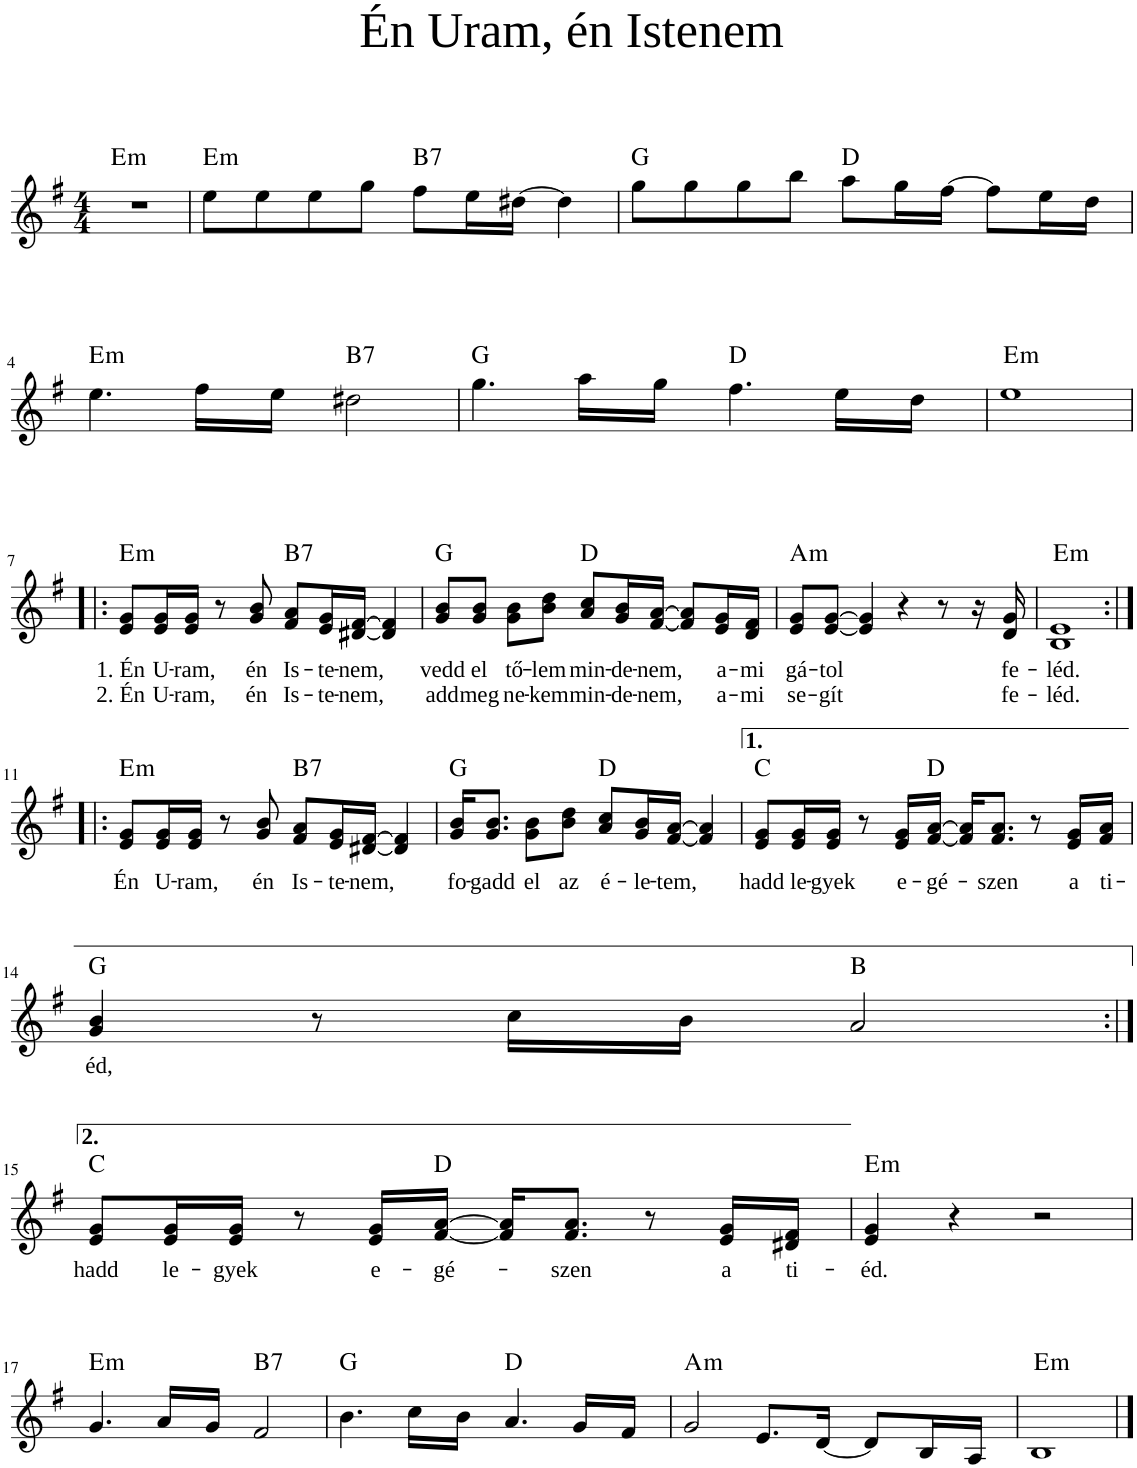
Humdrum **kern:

**kern	**text	**text	**harte
*part1	*part1	*part1	*part1
*staff1	*staff1	*staff1	*
*I"Voice	*	*	*
*clefG2	*	*	*
*k[f#]	*	*	*
*M4/4	*	*	*
=1	=1	=1	=1
!	!	!	!LO:H:kt=m
1r	.	.	E:min
=2	=2	=2	=2
!	!	!	!LO:H:kt=m
8ee\L	.	.	E:min
8ee\	.	.	.
8ee\	.	.	.
8gg\J	.	.	.
!	!	!	!LO:H:kt=7
8ff#\L	.	.	B:7
16ee\L	.	.	.
[16dd#X\JJ	.	.	.
4dd#\]	.	.	.
=3	=3	=3	=3
8gg\L	.	.	G:maj
8gg\	.	.	.
8gg\	.	.	.
8bb\J	.	.	.
8aa\L	.	.	D:maj
16gg\L	.	.	.
[16ff#\JJ	.	.	.
8ff#\L]	.	.	.
16ee\L	.	.	.
16dd\JJ	.	.	.
!!LO:LB:g=z
=4	=4	=4	=4
!	!	!	!LO:H:kt=m
4.ee\	.	.	E:min
16ff#\LL	.	.	.
16ee\JJ	.	.	.
!	!	!	!LO:H:kt=7
2dd#X\	.	.	B:7
=5	=5	=5	=5
4.gg\	.	.	G:maj
16aa\LL	.	.	.
16gg\JJ	.	.	.
4.ff#\	.	.	D:maj
16ee\LL	.	.	.
16dd\JJ	.	.	.
=6	=6	=6	=6
!	!	!	!LO:H:kt=m
1ee	.	.	E:min
!!LO:LB:g=z
=7!|:	=7!|:	=7!|:	=7!|:
!	!LO:LY:b	!LO:LY:b	!LO:H:kt=m
8e/ 8g/L	1. Én	2. Én	E:min
!	!LO:LY:b	!LO:LY:b	!
16e/ 16g/L	U-	U-	.
!	!LO:LY:b	!LO:LY:b	!
16e/ 16g/JJ	-ram,	-ram,	.
8r	.	.	.
!	!LO:LY:b	!LO:LY:b	!
8g/ 8b/	én	én	.
!	!LO:LY:b	!LO:LY:b	!LO:H:kt=7
8f#/ 8a/L	Is-	Is-	B:7
!	!LO:LY:b	!LO:LY:b	!
16e/ 16g/L	-te-	-te-	.
!	!LO:LY:b	!LO:LY:b	!
[16d#X/ [16f#/JJ	-nem,	-nem,	.
4d#/] 4f#/]	.	.	.
=8	=8	=8	=8
!	!LO:LY:b	!LO:LY:b	!
8g/ 8b/L	vedd	add	G:maj
!	!LO:LY:b	!LO:LY:b	!
8g/ 8b/J	el	meg	.
!	!LO:LY:b	!LO:LY:b	!
8g\ 8b\L	tő-	ne-	.
!	!LO:LY:b	!LO:LY:b	!
8b\ 8dd\J	-lem	-kem	.
!	!LO:LY:b	!LO:LY:b	!
8a/ 8cc/L	min-	min-	D:maj
!	!LO:LY:b	!LO:LY:b	!
16g/ 16b/L	-de-	-de-	.
!	!LO:LY:b	!LO:LY:b	!
[16f#/ [16a/JJ	-nem,	-nem,	.
8f#/] 8a/]L	.	.	.
!	!LO:LY:b	!LO:LY:b	!
16e/ 16g/L	a-	a-	.
!	!LO:LY:b	!LO:LY:b	!
16d/ 16f#/JJ	-mi	-mi	.
=9	=9	=9	=9
!	!LO:LY:b	!LO:LY:b	!LO:H:kt=m
8e/ 8g/L	gá-	se-	A:min
!	!LO:LY:b	!LO:LY:b	!
[8e/ [8g/J	-tol	-gít	.
4e/] 4g/]	.	.	.
4r	.	.	.
8r	.	.	.
16r	.	.	.
!	!LO:LY:b	!LO:LY:b	!
16d/ 16g/	fe-	fe-	.
=10	=10	=10	=10
!	!LO:LY:b	!LO:LY:b	!LO:H:kt=m
1B 1e	-léd.	-léd.	E:min
!!LO:LB:g=z
=11:|!|:	=11:|!|:	=11:|!|:	=11:|!|:
!	!LO:LY:b	!	!LO:H:kt=m
8e/ 8g/L	Én	.	E:min
!	!LO:LY:b	!	!
16e/ 16g/L	U-	.	.
!	!LO:LY:b	!	!
16e/ 16g/JJ	-ram,	.	.
8r	.	.	.
!	!LO:LY:b	!	!
8g/ 8b/	én	.	.
!	!LO:LY:b	!	!LO:H:kt=7
8f#/ 8a/L	Is-	.	B:7
!	!LO:LY:b	!	!
16e/ 16g/L	-te-	.	.
!	!LO:LY:b	!	!
[16d#X/ [16f#/JJ	-nem,	.	.
4d#/] 4f#/]	.	.	.
=12	=12	=12	=12
!	!LO:LY:b	!	!
16g/ 16b/KL	fo-	.	G:maj
!	!LO:LY:b	!	!
8.g/ 8.b/J	-gadd	.	.
!	!LO:LY:b	!	!
8g\ 8b\L	el	.	.
!	!LO:LY:b	!	!
8b\ 8dd\J	az	.	.
!	!LO:LY:b	!	!
8a/ 8cc/L	é-	.	D:maj
!	!LO:LY:b	!	!
16g/ 16b/L	-le-	.	.
!	!LO:LY:b	!	!
[16f#/ [16a/JJ	-tem,	.	.
4f#/] 4a/]	.	.	.
=13	=13	=13	=13
!	!LO:LY:b	!	!
8e/ 8g/L	hadd	.	C:maj
!	!LO:LY:b	!	!
16e/ 16g/L	le-	.	.
!	!LO:LY:b	!	!
16e/ 16g/JJ	-gyek	.	.
8r	.	.	.
!	!LO:LY:b	!	!
16e/ 16g/LL	e-	.	.
!	!LO:LY:b	!	!
[16f#/ [16a/JJ	-gé-	.	D:maj
16f#/] 16a/]KL	.	.	.
!	!LO:LY:b	!	!
8.f#/ 8.a/J	-szen	.	.
8r	.	.	.
!	!LO:LY:b	!	!
16e/ 16g/LL	a	.	.
!	!LO:LY:b	!	!
16f#/ 16a/JJ	ti-	.	.
!!LO:LB:g=z
=14	=14	=14	=14
!	!LO:LY:b	!	!
4g/ 4b/	-éd,	.	G:maj
8r	.	.	.
16cc\LL	.	.	.
16b\JJ	.	.	.
2a/	.	.	B:maj
!!LO:LB:g=z
=15:|!	=15:|!	=15:|!	=15:|!
!	!LO:LY:b	!	!
8e/ 8g/L	hadd	.	C:maj
!	!LO:LY:b	!	!
16e/ 16g/L	le-	.	.
!	!LO:LY:b	!	!
16e/ 16g/JJ	-gyek	.	.
8r	.	.	.
!	!LO:LY:b	!	!
16e/ 16g/LL	e-	.	.
!	!LO:LY:b	!	!
[16f#/ [16a/JJ	-gé-	.	D:maj
16f#/] 16a/]KL	.	.	.
!	!LO:LY:b	!	!
8.f#/ 8.a/J	-szen	.	.
8r	.	.	.
!	!LO:LY:b	!	!
16e/ 16g/LL	a	.	.
!	!LO:LY:b	!	!
16d#X/ 16f#/JJ	ti-	.	.
=16	=16	=16	=16
!	!LO:LY:b	!	!LO:H:kt=m
4e/ 4g/	-éd.	.	E:min
4r	.	.	.
2r	.	.	.
!!LO:LB:g=z
=17	=17	=17	=17
!	!	!	!LO:H:kt=m
4.g/	.	.	E:min
16a/LL	.	.	.
16g/JJ	.	.	.
!	!	!	!LO:H:kt=7
2f#/	.	.	B:7
=18	=18	=18	=18
4.b\	.	.	G:maj
16cc\LL	.	.	.
16b\JJ	.	.	.
4.a/	.	.	D:maj
16g/LL	.	.	.
16f#/JJ	.	.	.
=19	=19	=19	=19
!	!	!	!LO:H:kt=m
2g/	.	.	A:min
8.e/L	.	.	.
[16d/Jk	.	.	.
8d/L]	.	.	.
16B/L	.	.	.
16A/JJ	.	.	.
=20	=20	=20	=20
!	!	!	!LO:H:kt=m
1B	.	.	E:min
==	==	==	==
*-	*-	*-	*-
